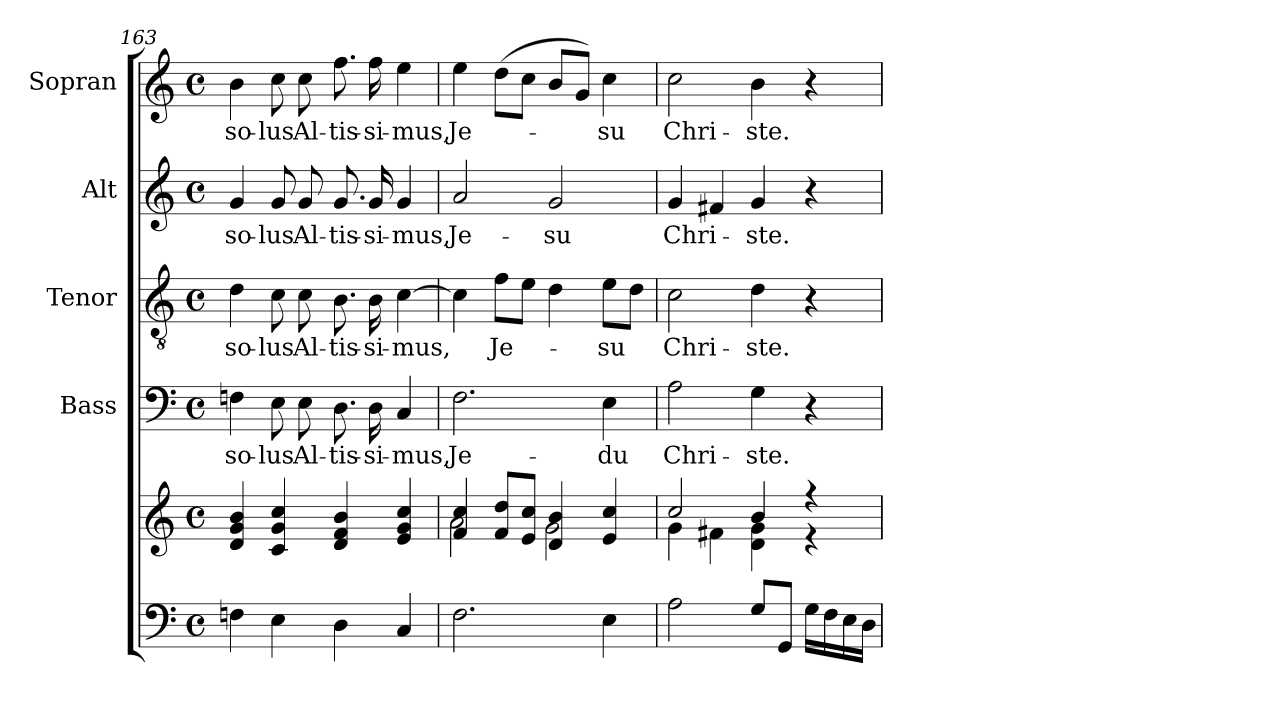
**kern	**kern	**kern	**text	**kern	**text	**kern	**text	**kern	**text
*part5	*part5	*part4	*part4	*part3	*part3	*part2	*part2	*part1	*part1
*staff6	*staff5	*staff4	*staff4	*staff3	*staff3	*staff2	*staff2	*staff1	*staff1
*	*	*I"Bass	*	*I"Tenor	*	*I"Alt	*	*I"Sopran	*
*	*	*I'B.	*	*I'T.	*	*I'A.	*	*I'S.	*
*clefF4	*clefG2	*clefF4	*	*clefGv2	*	*clefG2	*	*clefG2	*
*k[]	*k[]	*k[]	*	*k[]	*	*k[]	*	*k[]	*
*C:	*C:	*C:	*	*C:	*	*C:	*	*C:	*
*M4/4	*M4/4	*M4/4	*	*M4/4	*	*M4/4	*	*M4/4	*
*met(c)	*met(c)	*met(c)	*	*met(c)	*	*met(c)	*	*met(c)	*
=163	=163	=163	=163	=163	=163	=163	=163	=163	=163
!	!	!	!LO:LY:b	!	!LO:LY:b	!	!LO:LY:b	!	!LO:LY:b
4Fn\	4d/ 4g/ 4b/	4Fn\	so-	4d\	so-	4g/	so-	4b\	so-
!	!	!	!LO:LY:b	!	!LO:LY:b	!	!LO:LY:b	!	!LO:LY:b
4E\	4c/ 4g/ 4cc/	8E\	-lus	8c\	-lus	8g/	-lus	8cc\	-lus
!	!	!	!LO:LY:b	!	!LO:LY:b	!	!LO:LY:b	!	!LO:LY:b
.	.	8E\	Al-	8c\	Al-	8g/	Al-	8cc\	Al-
!	!	!	!LO:LY:b	!	!LO:LY:b	!	!LO:LY:b	!	!LO:LY:b
4D\	4d/ 4f/ 4b/	8.D\	-tis-	8.B\	-tis-	8.g/	-tis-	8.ff\	-tis-
!	!	!	!LO:LY:b	!	!LO:LY:b	!	!LO:LY:b	!	!LO:LY:b
.	.	16D\	-si-	16B\	-si-	16g/	-si-	16ff\	-si-
!	!	!	!LO:LY:b	!	!LO:LY:b	!	!LO:LY:b	!	!LO:LY:b
4C/	4e/ 4g/ 4cc/	4C/	-mus,	[4c\	-mus,	4g/	-mus,	4ee\	-mus,
=164	=164	=164	=164	=164	=164	=164	=164	=164	=164
*	*^	*	*	*	*	*	*	*	*
!	!	!	!	!LO:LY:b	!	!	!	!LO:LY:b	!	!LO:LY:b
2.F\	4f/ 4cc/	2a\	2.F\	Je-	4c\]	.	2a/	Je-	4ee\	Je-
!	!	!	!	!	!	!LO:LY:b	!	!	!	!
.	8f/ 8dd/L	.	.	.	8f\L	Je-	.	.	(>8dd\L	.
.	8e/ 8cc/J	.	.	.	8e\J	.	.	.	8cc\J	.
!	!	!	!	!	!	!	!	!LO:LY:b	!	!
.	4d/ 4b/	2g\	.	.	4d\	.	2g/	-su	8b/L	.
.	.	.	.	.	.	.	.	.	8g/J)	.
!	!	!	!	!LO:LY:b	!	!LO:LY:b	!	!	!	!LO:LY:b
4E\	4e/ 4cc/	.	4E\	-du	8e\L	-su	.	.	4cc\	-su
.	.	.	.	.	8d\J	.	.	.	.	.
=165	=165	=165	=165	=165	=165	=165	=165	=165	=165	=165
!	!	!	!	!LO:LY:b	!	!LO:LY:b	!	!LO:LY:b	!	!LO:LY:b
2A\	2cc/	4g\	2A\	Chri-	2c\	Chri-	4g/	Chri-	2cc\	Chri-
.	.	4f#X\	.	.	.	.	4f#X/	.	.	.
!	!	!	!	!LO:LY:b	!	!LO:LY:b	!	!LO:LY:b	!	!LO:LY:b
8G/L	4b/	4d\ 4g\	4G\	-ste.	4d\	-ste.	4g/	-ste.	4b\	-ste.
8GG/J	.	.	.	.	.	.	.	.	.	.
16G\LL	4r	4r	4r	.	4r	.	4r	.	4r	.
16F\	.	.	.	.	.	.	.	.	.	.
16E\	.	.	.	.	.	.	.	.	.	.
16D\JJ	.	.	.	.	.	.	.	.	.	.
*	*v	*v	*	*	*	*	*	*	*	*
=	=	=	=	=	=	=	=	=	=
*-	*-	*-	*-	*-	*-	*-	*-	*-	*-
